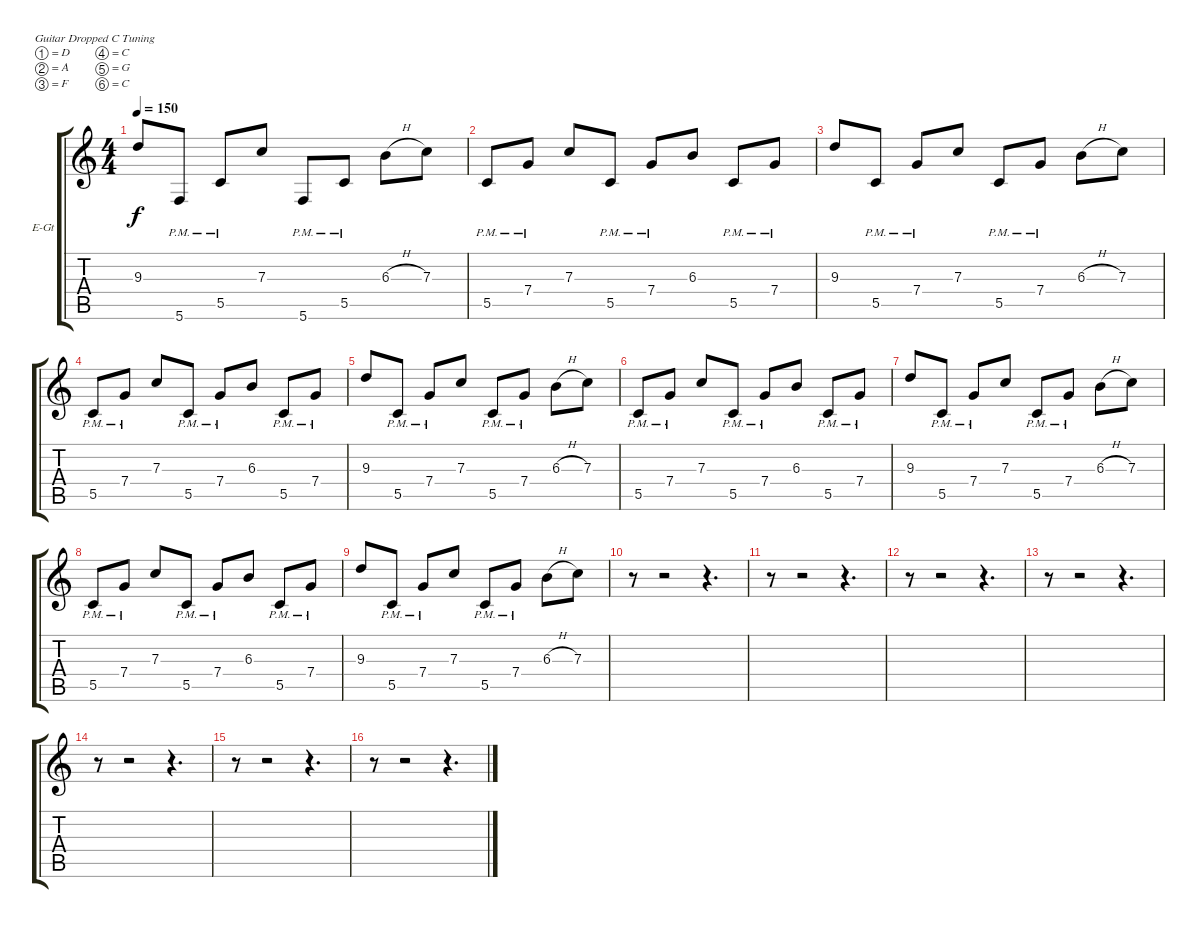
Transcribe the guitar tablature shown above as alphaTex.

\bracketExtendMode groupsimilarinstruments
\firstSystemTrackNameOrientation horizontal
\otherSystemsTrackNameOrientation horizontal
\track ("Padge" "E-Gt") {solo instrument overdrivenguitar}
\staff {score tabs}
\tuning (D4 A3 F3 C3 G2 C2)
\ts (4 4)
\tempo 150
\clef g2
\ks c
9.3.8{dy f} 5.6{pm}.8 5.5{pm}.8 7.3.8 5.6{pm}.8 5.5{pm}.8 6.3{h}.8 7.3.8 |
5.5{pm}.8 7.4{pm}.8 7.3.8 5.5{pm}.8 7.4{pm}.8 6.3.8 5.5{pm}.8 7.4{pm}.8 |
9.3.8 5.5{pm}.8 7.4{pm}.8 7.3.8 5.5{pm}.8 7.4{pm}.8 6.3{h}.8 7.3.8 |
5.5{pm}.8 7.4{pm}.8 7.3.8 5.5{pm}.8 7.4{pm}.8 6.3.8 5.5{pm}.8 7.4{pm}.8 |
9.3.8 5.5{pm}.8 7.4{pm}.8 7.3.8 5.5{pm}.8 7.4{pm}.8 6.3{h}.8 7.3.8 |
5.5{pm}.8 7.4{pm}.8 7.3.8 5.5{pm}.8 7.4{pm}.8 6.3.8 5.5{pm}.8 7.4{pm}.8 |
9.3.8 5.5{pm}.8 7.4{pm}.8 7.3.8 5.5{pm}.8 7.4{pm}.8 6.3{h}.8 7.3.8 |
5.5{pm}.8 7.4{pm}.8 7.3.8 5.5{pm}.8 7.4{pm}.8 6.3.8 5.5{pm}.8 7.4{pm}.8 |
9.3.8 5.5{pm}.8 7.4{pm}.8 7.3.8 5.5{pm}.8 7.4{pm}.8 6.3{h}.8 7.3.8 |
r.8 r.2 r.4{d} |
r.8 r.2 r.4{d} |
r.8 r.2 r.4{d} |
r.8 r.2 r.4{d} |
r.8 r.2 r.4{d} |
r.8 r.2 r.4{d} |
r.8 r.2 r.4{d}
